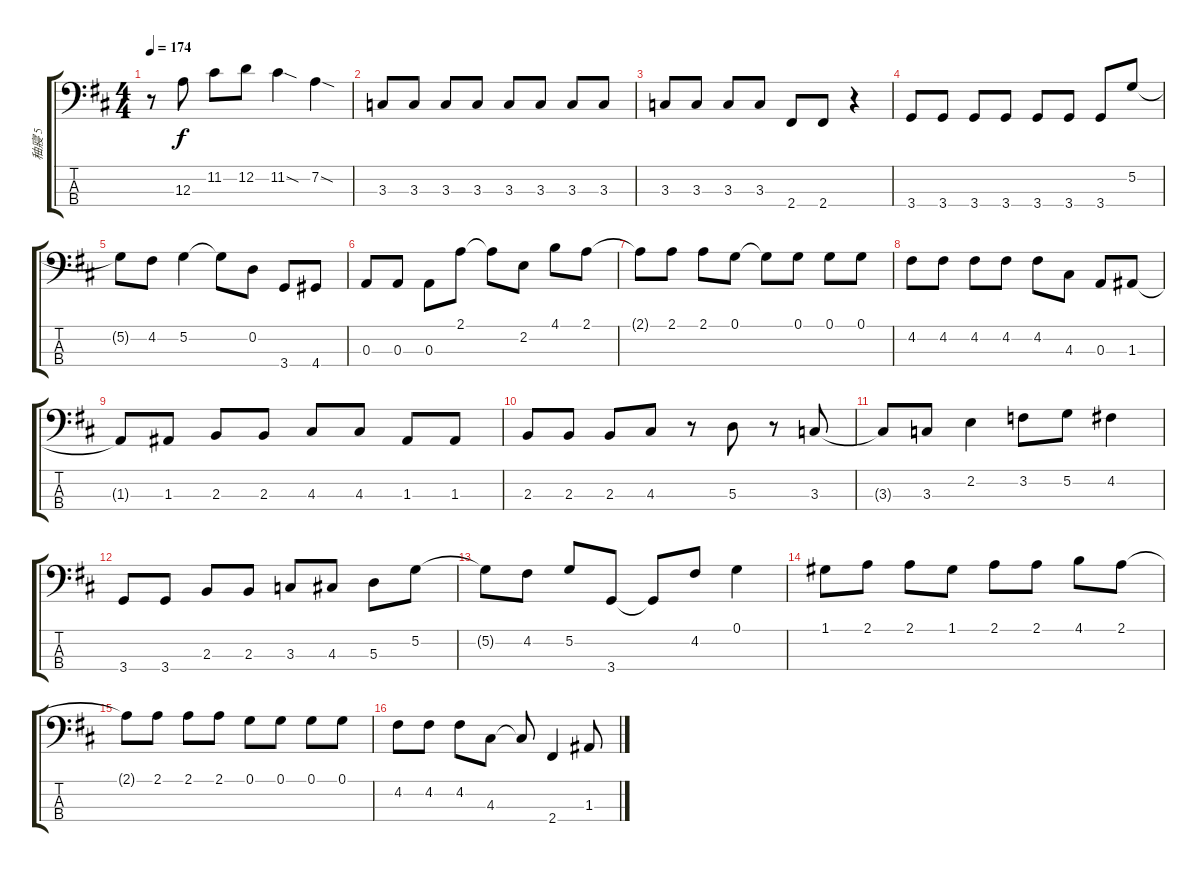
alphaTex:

\track ("秞寢 5" "秞寢 5") {instrument electricbassfinger}
\staff {score tabs}
\tuning (G2 D2 A1 E1) {hide}
\ts (4 4)
\tempo 174
\clef f4
\ks d
r.8{dy f} 12.3.8 11.2.8 12.2.8 11.2{sod}.4 7.2{sod}.4 |
3.3.8 3.3.8 3.3.8 3.3.8 3.3.8 3.3.8 3.3.8 3.3.8 |
3.3.8 3.3.8 3.3.8 3.3.8 2.4.8 2.4.8 r.4 |
3.4.8 3.4.8 3.4.8 3.4.8 3.4.8 3.4.8 3.4.8 5.2.8 |
5.2{t}.8 4.2.8 5.2.4 5.2{t}.8 0.2.8 3.4.8 4.4.8 |
0.3.8 0.3.8 0.3.8 2.1.8 2.1{t}.8 2.2.8 4.1.8 2.1.8 |
2.1{t}.8 2.1.8 2.1.8 0.1.8 0.1{t}.8 0.1.8 0.1.8 0.1.8 |
4.2.8 4.2.8 4.2.8 4.2.8 4.2.8 4.3.8 0.3.8 1.3.8 |
1.3{t}.8 1.3.8 2.3.8 2.3.8 4.3.8 4.3.8 1.3.8 1.3.8 |
2.3.8 2.3.8 2.3.8 4.3.8 r.8 5.3.8 r.8 3.3.8 |
3.3{t}.8 3.3.8 2.2.4 3.2.8 5.2.8 4.2.4 |
3.4.8 3.4.8 2.3.8 2.3.8 3.3.8 4.3.8 5.3.8 5.2.8 |
5.2{t}.8 4.2.8 5.2.8 3.4.8 3.4{t}.8 4.2.8 0.1.4 |
1.1.8 2.1.8 2.1.8 1.1.8 2.1.8 2.1.8 4.1.8 2.1.8 |
2.1{t}.8 2.1.8 2.1.8 2.1.8 0.1.8 0.1.8 0.1.8 0.1.8 |
4.2.8 4.2.8 4.2.8 4.3.8 4.3{t}.8 2.4.4 1.3.8
